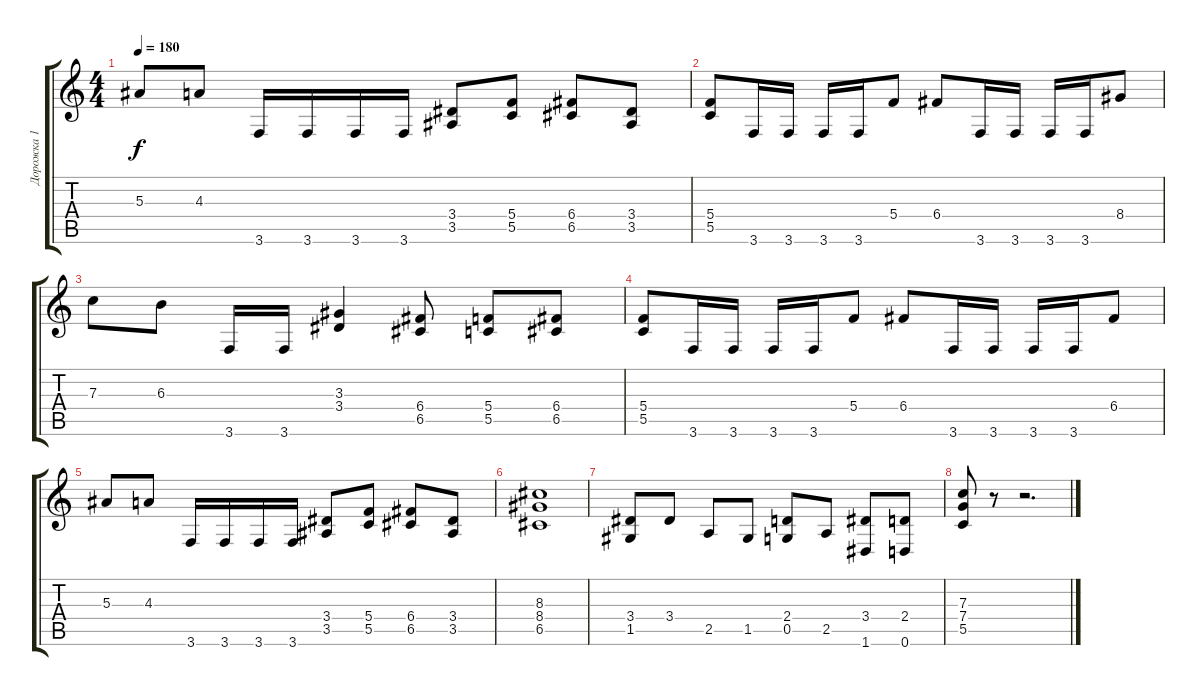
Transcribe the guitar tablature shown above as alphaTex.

\track ("Дорожка 1" "Дорожка 1") {instrument distortionguitar}
\staff {score tabs}
\tuning (D4 A3 F3 C3 G2 D2) {hide}
\ts (4 4)
\tempo 180
\clef g2
\ks c
5.3.8{dy f} 4.3.8 3.6.16 3.6.16 3.6.16 3.6.16 (3.4 3.5).8 (5.4 5.5).8 (6.4 6.5).8 (3.4 3.5).8 |
(5.4 5.5).8 3.6.16 3.6.16 3.6.16 3.6.16 5.4.8 6.4.8 3.6.16 3.6.16 3.6.16 3.6.16 8.4.8 |
7.3.8 6.3.8 3.6.16 3.6.16 (3.3 3.4).4 (6.4 6.5).8 (5.4 5.5).8 (6.4 6.5).8 |
(5.4 5.5).8 3.6.16 3.6.16 3.6.16 3.6.16 5.4.8 6.4.8 3.6.16 3.6.16 3.6.16 3.6.16 6.4.8 |
5.3.8 4.3.8 3.6.16 3.6.16 3.6.16 3.6.16 (3.4 3.5).8 (5.4 5.5).8 (6.4 6.5).8 (3.4 3.5).8 |
(8.3 8.4 6.5).1 |
(3.4 1.5).8 3.4.8 2.5.8 1.5.8 (2.4 0.5).8 2.5.8 (3.4 1.6).8 (2.4 0.6).8 |
(7.3 7.4 5.5).8 r.8 r.2{d}
